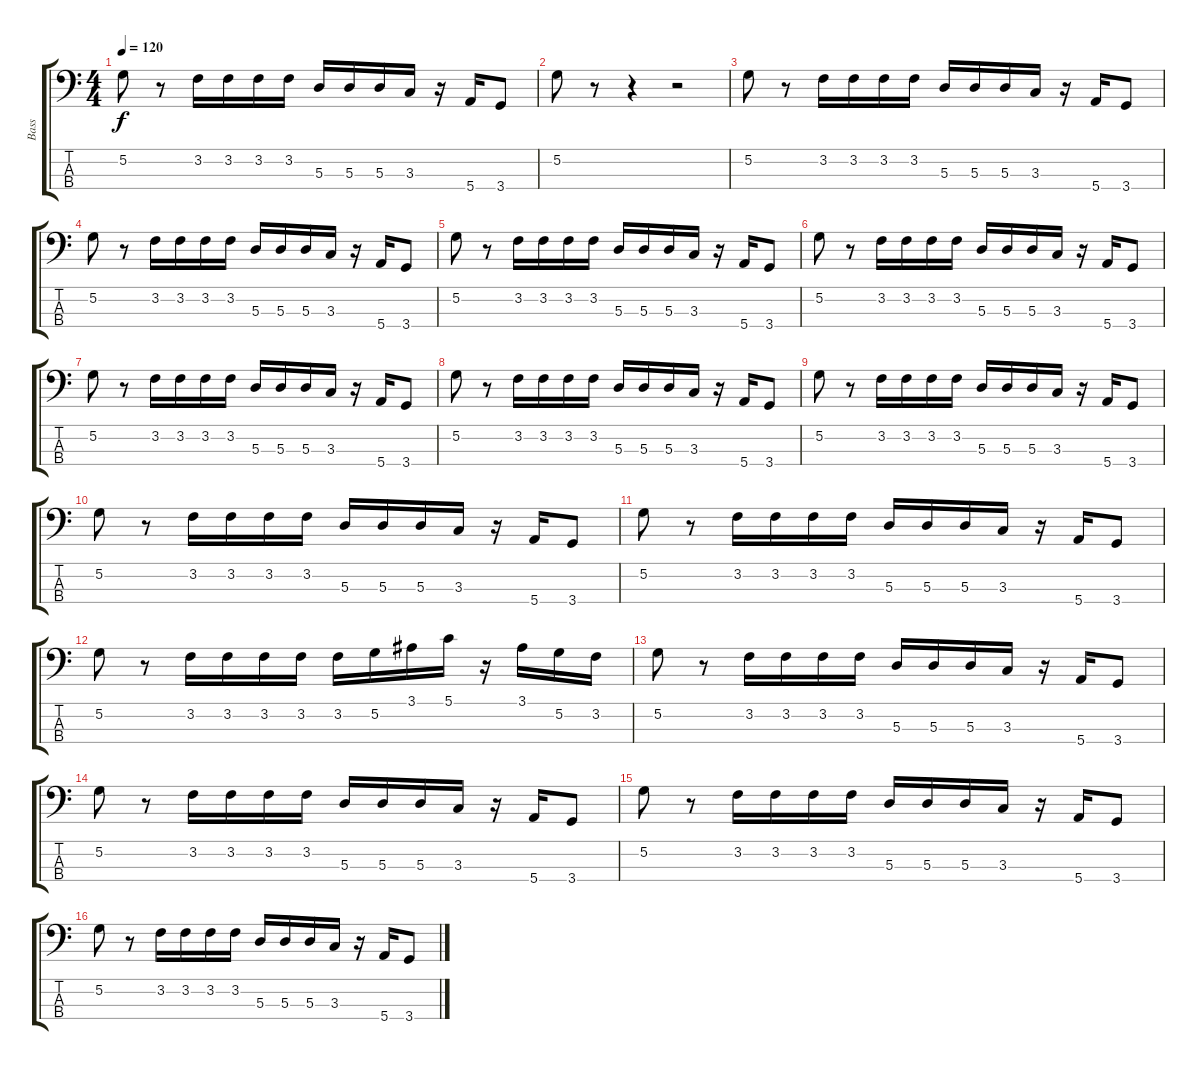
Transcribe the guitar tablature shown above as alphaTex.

\track ("Bass" "Bass") {instrument electricbassfinger}
\staff {score tabs}
\tuning (G2 D2 A1 E1) {hide}
\ts (4 4)
\tempo 120
\clef f4
\ks c
5.2.8{dy f} r.8 3.2.16 3.2.16 3.2.16 3.2.16 5.3.16 5.3.16 5.3.16 3.3.16 r.16 5.4.16 3.4.8 |
5.2.8 r.8 r.4 r.2 |
5.2.8 r.8 3.2.16 3.2.16 3.2.16 3.2.16 5.3.16 5.3.16 5.3.16 3.3.16 r.16 5.4.16 3.4.8 |
5.2.8 r.8 3.2.16 3.2.16 3.2.16 3.2.16 5.3.16 5.3.16 5.3.16 3.3.16 r.16 5.4.16 3.4.8 |
5.2.8 r.8 3.2.16 3.2.16 3.2.16 3.2.16 5.3.16 5.3.16 5.3.16 3.3.16 r.16 5.4.16 3.4.8 |
5.2.8 r.8 3.2.16 3.2.16 3.2.16 3.2.16 5.3.16 5.3.16 5.3.16 3.3.16 r.16 5.4.16 3.4.8 |
5.2.8 r.8 3.2.16 3.2.16 3.2.16 3.2.16 5.3.16 5.3.16 5.3.16 3.3.16 r.16 5.4.16 3.4.8 |
5.2.8 r.8 3.2.16 3.2.16 3.2.16 3.2.16 5.3.16 5.3.16 5.3.16 3.3.16 r.16 5.4.16 3.4.8 |
5.2.8 r.8 3.2.16 3.2.16 3.2.16 3.2.16 5.3.16 5.3.16 5.3.16 3.3.16 r.16 5.4.16 3.4.8 |
5.2.8 r.8 3.2.16 3.2.16 3.2.16 3.2.16 5.3.16 5.3.16 5.3.16 3.3.16 r.16 5.4.16 3.4.8 |
5.2.8 r.8 3.2.16 3.2.16 3.2.16 3.2.16 5.3.16 5.3.16 5.3.16 3.3.16 r.16 5.4.16 3.4.8 |
5.2.8 r.8 3.2.16 3.2.16 3.2.16 3.2.16 3.2.16 5.2.16 3.1.16 5.1.16 r.16 3.1.16 5.2.16 3.2.16 |
5.2.8 r.8 3.2.16 3.2.16 3.2.16 3.2.16 5.3.16 5.3.16 5.3.16 3.3.16 r.16 5.4.16 3.4.8 |
5.2.8 r.8 3.2.16 3.2.16 3.2.16 3.2.16 5.3.16 5.3.16 5.3.16 3.3.16 r.16 5.4.16 3.4.8 |
5.2.8 r.8 3.2.16 3.2.16 3.2.16 3.2.16 5.3.16 5.3.16 5.3.16 3.3.16 r.16 5.4.16 3.4.8 |
5.2.8 r.8 3.2.16 3.2.16 3.2.16 3.2.16 5.3.16 5.3.16 5.3.16 3.3.16 r.16 5.4.16 3.4.8
